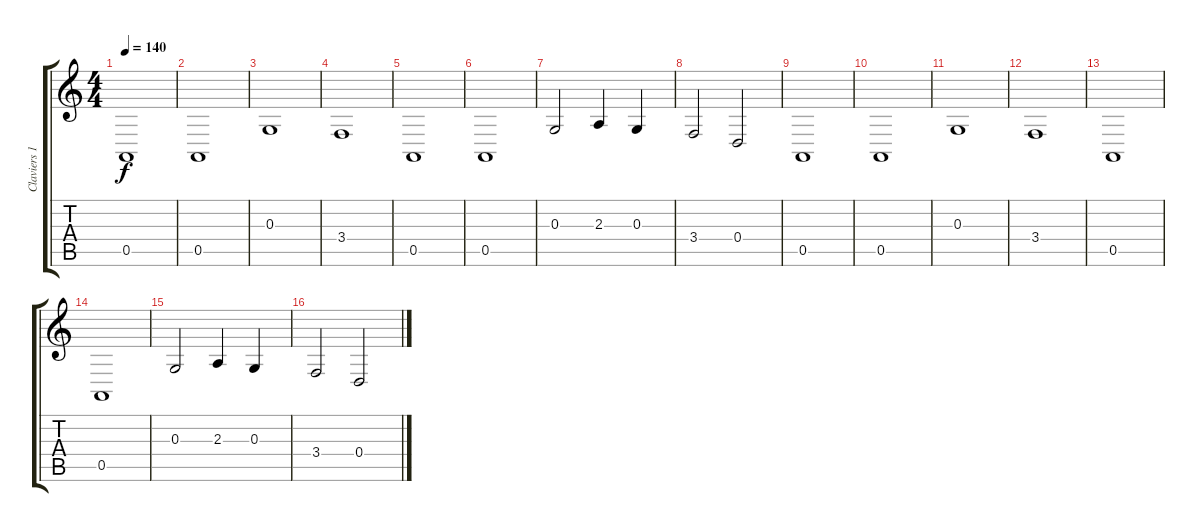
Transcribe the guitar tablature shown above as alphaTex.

\track ("Claviers 1" "Claviers 1") {instrument fx2soundtrack}
\staff {score tabs}
\tuning (E4 B3 G3 D3 A2 E2) {hide}
\ts (4 4)
\tempo 140
\clef g2
\ks c
0.5.1{dy f instrument fx2soundtrack} |
0.5.1 |
0.3.1 |
3.4.1 |
0.5.1 |
0.5.1 |
0.3.2 2.3.4 0.3.4 |
3.4.2 0.4.2 |
0.5.1 |
0.5.1 |
0.3.1 |
3.4.1 |
0.5.1 |
0.5.1 |
0.3.2 2.3.4 0.3.4 |
3.4.2 0.4.2
